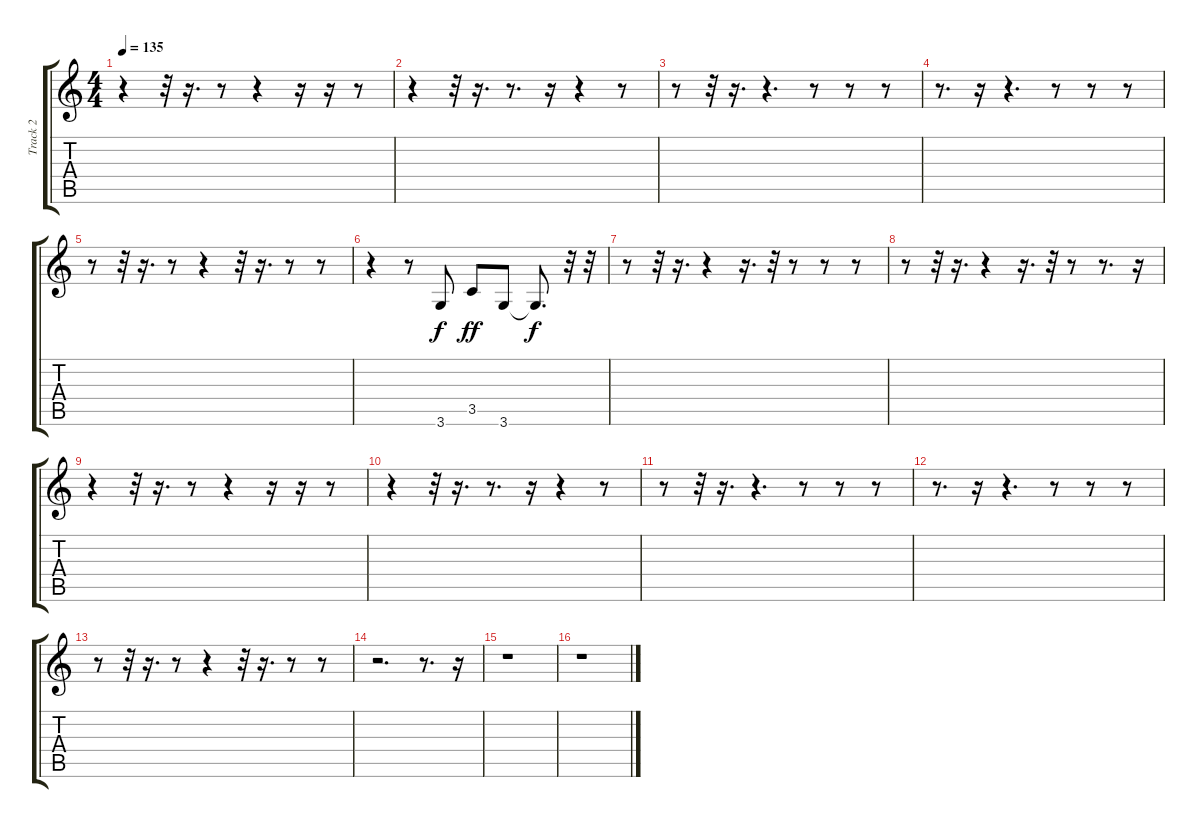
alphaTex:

\track ("Track 2" "Track 2") {instrument fretlessbass}
\staff {score tabs}
\tuning (E4 B3 G3 D3 A2 E2) {hide}
\ts (4 4)
\tempo 135
\clef g2
\ks c
r.4{dy f} r.32 r.16{d} r.8 r.4 r.16 r.16 r.8 |
r.4 r.32 r.16{d} r.8{d} r.16 r.4 r.8 |
r.8 r.32 r.16{d} r.4{d} r.8 r.8 r.8 |
r.8{d} r.16 r.4{d} r.8 r.8 r.8 |
r.8 r.32 r.16{d} r.8 r.4 r.32 r.16{d} r.8 r.8 |
r.4 r.8 3.6.8 3.5.8{dy ff} 3.6.8 3.6{t}.8{d dy f} r.32 r.32 |
r.8 r.32 r.16{d} r.4 r.16{d} r.32 r.8 r.8 r.8 |
r.8 r.32 r.16{d} r.4 r.16{d} r.32 r.8 r.8{d} r.16 |
r.4 r.32 r.16{d} r.8 r.4 r.16 r.16 r.8 |
r.4 r.32 r.16{d} r.8{d} r.16 r.4 r.8 |
r.8 r.32 r.16{d} r.4{d} r.8 r.8 r.8 |
r.8{d} r.16 r.4{d} r.8 r.8 r.8 |
r.8 r.32 r.16{d} r.8 r.4 r.32 r.16{d} r.8 r.8 |
r.2{d} r.8{d} r.16 |
r.1 |
r.1
